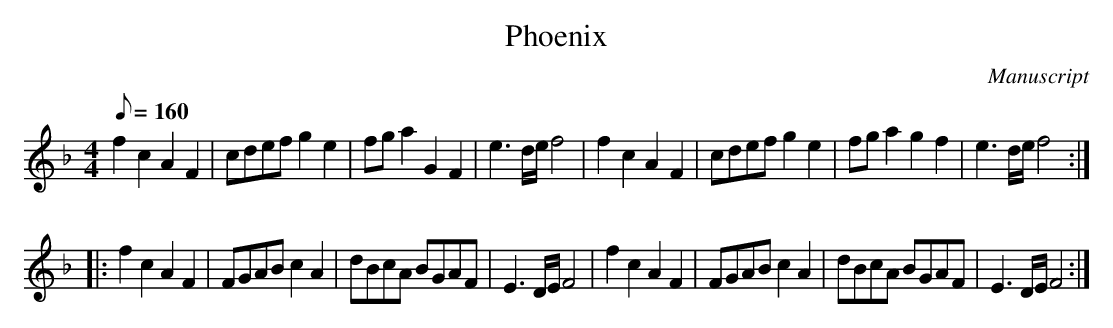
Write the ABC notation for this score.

X:1
T: Phoenix
M:4/4
L:1/8
Q:160
O:Manuscript
K:F
f2 c2 A2 F2|cdef g2 e2|fg a2 G2 F2|e3 d/2e/2 f4|f2 c2 A2 F2|cdef g2 e2| fg a2 g2 f2|e3 d/2e/2 f4:|
|:f2 c2 A2 F2|FGAB c2 A2|dBcA BGAF| E3 D/2E/2 F4 | f2 c2 A2 F2|FGAB c2 A2|dBcA BGAF| E3 D/2E/2 F4:|
